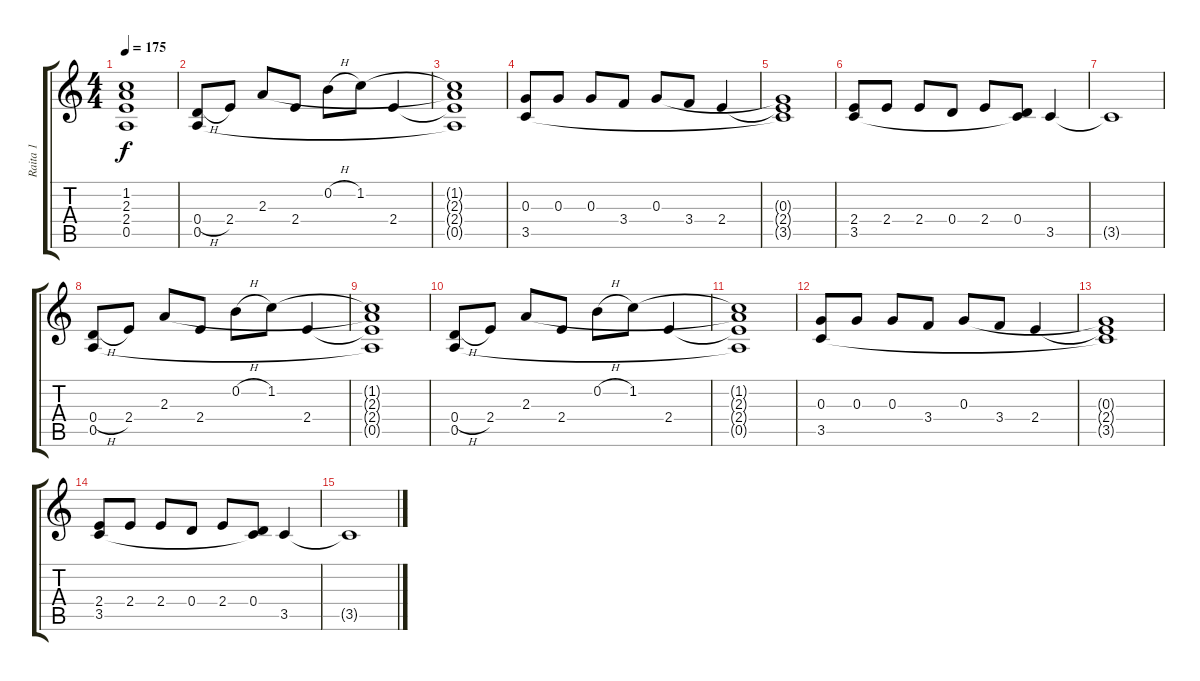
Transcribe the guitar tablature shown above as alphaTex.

\track ("Raita 1" "Raita 1") {instrument electricguitarclean}
\staff {score tabs}
\tuning (E4 B3 G3 D3 A2 E2) {hide}
\ts (4 4)
\tempo 175
\clef g2
\ks c
(1.2{t} 2.3{t} 2.4{t} 0.5{t}).1{dy f} |
(0.4{h} 0.5).8 2.4.8 2.3.8 2.4.8 0.2{h}.8 1.2.8 2.4.4 |
(1.2{t} 2.3{t} 2.4{t} 0.5{t}).1 |
(0.3 3.5).8 0.3.8 0.3.8 3.4.8 0.3.8 3.4.8 2.4.4 |
(0.3{t} 2.4{t} 3.5{t}).1 |
(2.4 3.5).8 2.4.8 2.4.8 0.4.8 2.4.8 (0.4 3.5{t}).8 3.5.4 |
3.5{t}.1 |
(0.4{h} 0.5).8 2.4.8 2.3.8 2.4.8 0.2{h}.8 1.2.8 2.4.4 |
(1.2{t} 2.3{t} 2.4{t} 0.5{t}).1 |
(0.4{h} 0.5).8 2.4.8 2.3.8 2.4.8 0.2{h}.8 1.2.8 2.4.4 |
(1.2{t} 2.3{t} 2.4{t} 0.5{t}).1 |
(0.3 3.5).8 0.3.8 0.3.8 3.4.8 0.3.8 3.4.8 2.4.4 |
(0.3{t} 2.4{t} 3.5{t}).1 |
(2.4 3.5).8 2.4.8 2.4.8 0.4.8 2.4.8 (0.4 3.5{t}).8 3.5.4 |
3.5{t}.1
